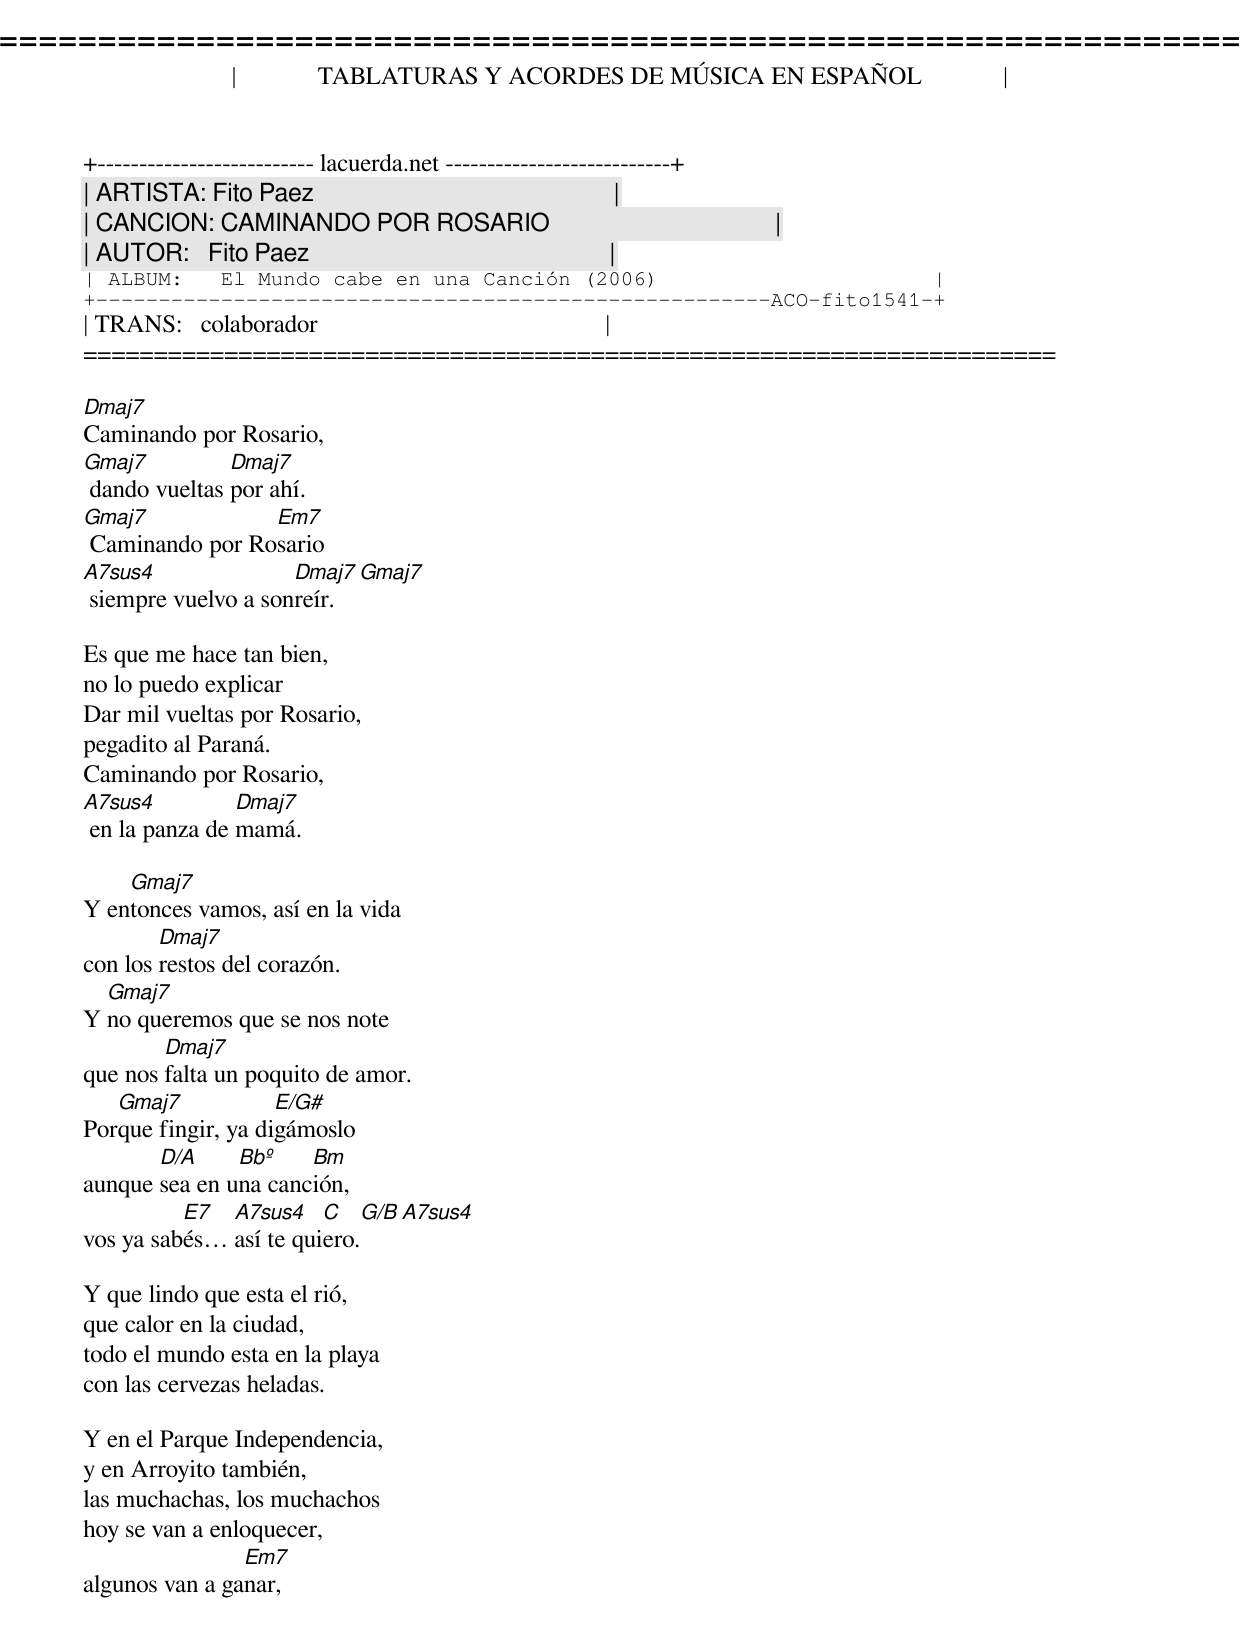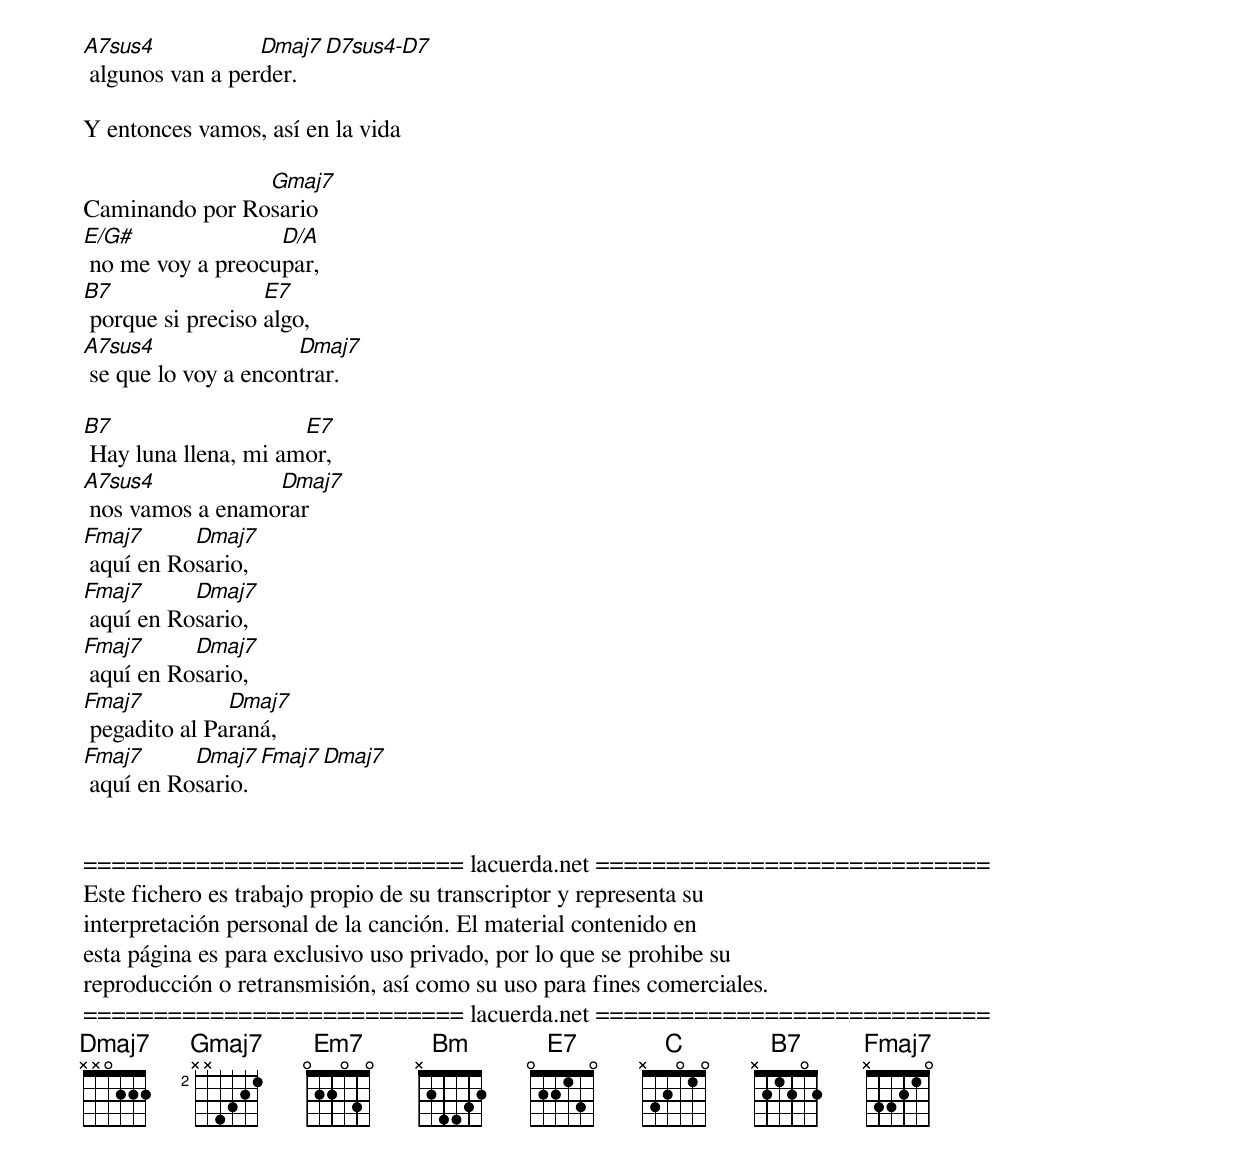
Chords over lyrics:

=====================================================================
|             TABLATURAS Y ACORDES DE MÚSICA EN ESPAÑOL             |
+-------------------------- lacuerda.net ---------------------------+
| ARTISTA: Fito Paez                                                |
| CANCION: CAMINANDO POR ROSARIO                                    |
| AUTOR:   Fito Paez                                                |
| ALBUM:   El Mundo cabe en una Canción (2006)                      |
+------------------------------------------------------ACO-fito1541-+
| TRANS:   colaborador                                              |
=====================================================================

Dmaj7
Caminando por Rosario,
Gmaj7          Dmaj7
 dando vueltas por ahí.
Gmaj7            Em7
 Caminando por Rosario
A7sus4               Dmaj7  Gmaj7
 siempre vuelvo a sonreír.

Es que me hace tan bien,
no lo puedo explicar
Dar mil vueltas por Rosario,
pegadito al Paraná.
Caminando por Rosario,
A7sus4          Dmaj7
 en la panza de mamá.

    Gmaj7
Y entonces vamos, así en la vida
        Dmaj7
con los restos del corazón.
  Gmaj7
Y no queremos que se nos note
        Dmaj7
que nos falta un poquito de amor.
   Gmaj7            E/G#
Porque fingir, ya digámoslo
       D/A     Bbº    Bm
aunque sea en una canción,
          E7  A7sus4    C    G/B  A7sus4
vos ya sabés así te quiero.

Y que lindo que esta el rió,
que calor en la ciudad,
todo el mundo esta en la playa
con las cervezas heladas.

Y en el Parque Independencia,
y en Arroyito también,
las muchachas, los muchachos
hoy se van a enloquecer,
                Em7
algunos van a ganar,
A7sus4            Dmaj7  D7sus4-D7
 algunos van a perder.

Y entonces vamos, así en la vida

                Gmaj7
Caminando por Rosario
E/G#               D/A
 no me voy a preocupar,
B7                 E7
 porque si preciso algo,
A7sus4                Dmaj7
 se que lo voy a encontrar.

B7                    E7
 Hay luna llena, mi amor,
A7sus4            Dmaj7
 nos vamos a enamorar
Fmaj7      Dmaj7
 aquí en Rosario,
Fmaj7      Dmaj7
 aquí en Rosario,
Fmaj7      Dmaj7
 aquí en Rosario,
Fmaj7          Dmaj7
 pegadito al Paraná,
Fmaj7      Dmaj7  Fmaj7  Dmaj7
 aquí en Rosario.


=========================== lacuerda.net ============================
Este fichero es trabajo propio de su transcriptor y representa su
interpretación personal de la canción. El material contenido en
esta página es para exclusivo uso privado, por lo que se prohibe su
reproducción o retransmisión, así como su uso para fines comerciales.
=========================== lacuerda.net ============================
